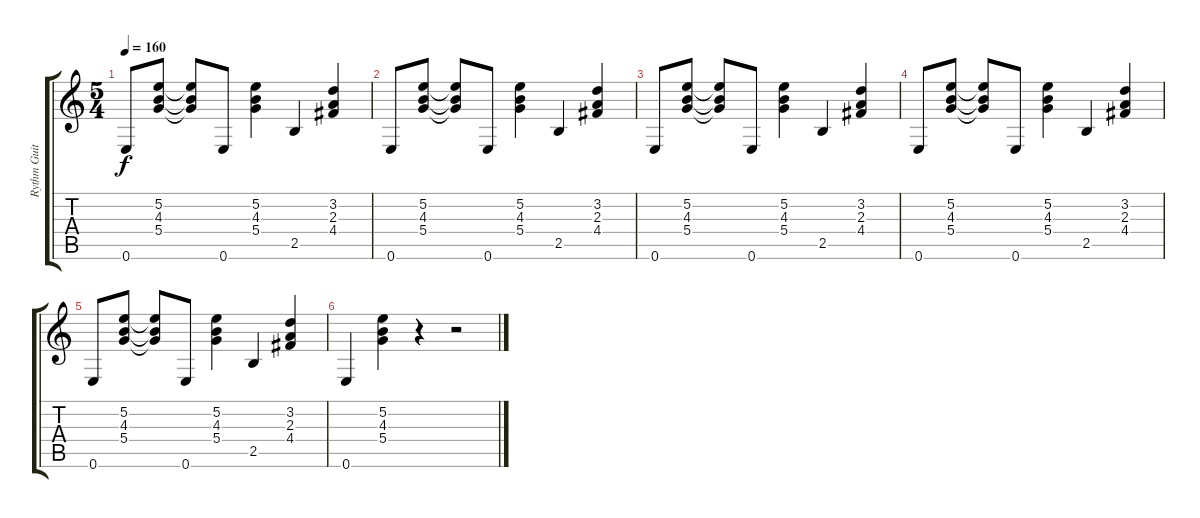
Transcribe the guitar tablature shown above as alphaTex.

\track ("Rythm Guitar" "Rythm Guit") {instrument acousticguitarnylon}
\staff {score tabs}
\tuning (E4 B3 G3 D3 A2 E2) {hide}
\ts (5 4)
\tempo 160
\clef g2
\ks c
0.6.8{dy f} (5.2 4.3 5.4).8 (5.2{t} 4.3{t} 5.4{t}).8 0.6.8 (5.2 4.3 5.4).4 2.5.4 (3.2 2.3 4.4).4 |
0.6.8 (5.2 4.3 5.4).8 (5.2{t} 4.3{t} 5.4{t}).8 0.6.8 (5.2 4.3 5.4).4 2.5.4 (3.2 2.3 4.4).4 |
0.6.8 (5.2 4.3 5.4).8 (5.2{t} 4.3{t} 5.4{t}).8 0.6.8 (5.2 4.3 5.4).4 2.5.4 (3.2 2.3 4.4).4 |
0.6.8 (5.2 4.3 5.4).8 (5.2{t} 4.3{t} 5.4{t}).8 0.6.8 (5.2 4.3 5.4).4 2.5.4 (3.2 2.3 4.4).4 |
0.6.8 (5.2 4.3 5.4).8 (5.2{t} 4.3{t} 5.4{t}).8 0.6.8 (5.2 4.3 5.4).4 2.5.4 (3.2 2.3 4.4).4 |
0.6.4 (5.2 4.3 5.4).4 r.4 r.2
